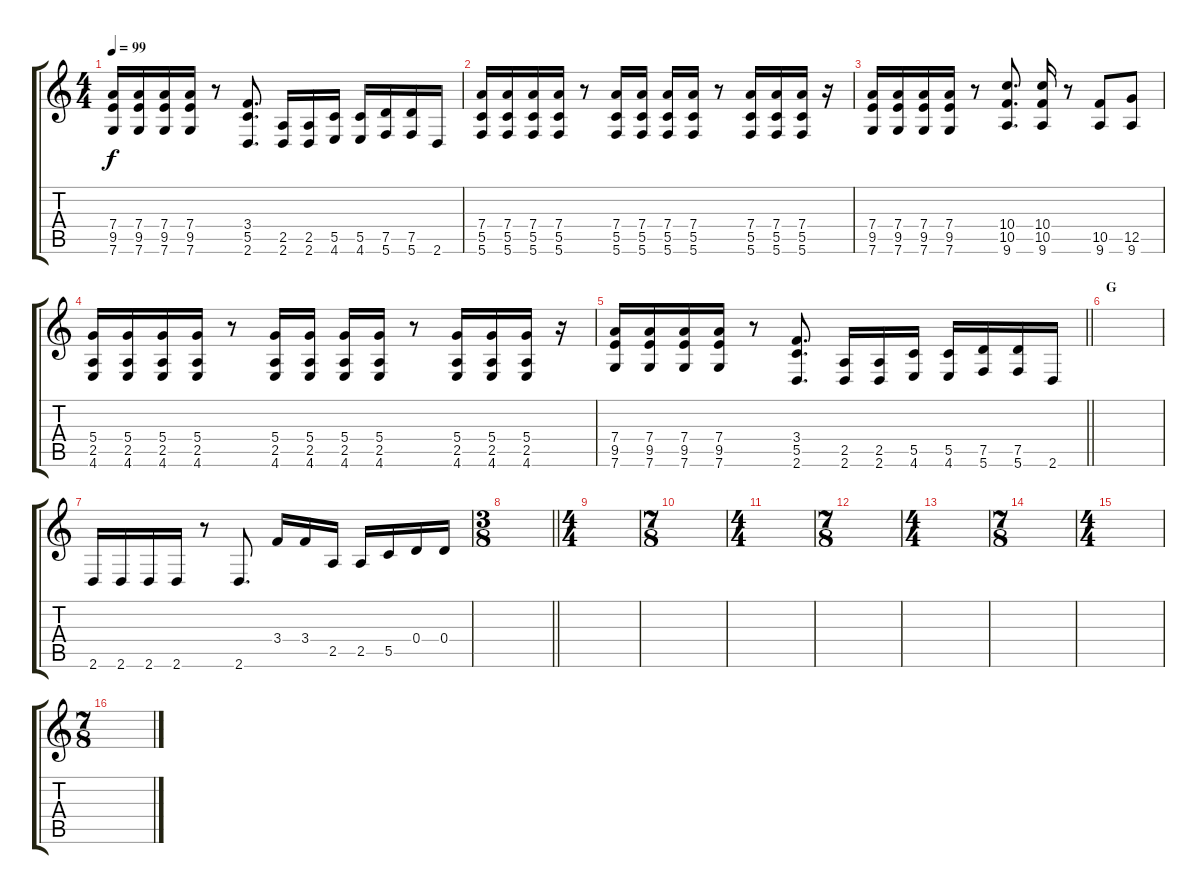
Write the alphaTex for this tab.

\track "" {instrument overdrivenguitar}
\staff {score tabs}
\tuning (G4 E4 A3 D3 G2 C2) {hide}
\ts (4 4)
\tempo 99
\clef g2
\ks c
(7.4 9.5 7.6).16{dy f} (7.4 9.5 7.6).16 (7.4 9.5 7.6).16 (7.4 9.5 7.6).16 r.8 (3.4 5.5 2.6).8{d} (2.5 2.6).16 (2.5 2.6).16 (5.5 4.6).16 (5.5 4.6).16 (7.5 5.6).16 (7.5 5.6).16 2.6.16 |
(7.4 5.5 5.6).16 (7.4 5.5 5.6).16 (7.4 5.5 5.6).16 (7.4 5.5 5.6).16 r.8 (7.4 5.5 5.6).16 (7.4 5.5 5.6).16 (7.4 5.5 5.6).16 (7.4 5.5 5.6).16 r.8 (7.4 5.5 5.6).16 (7.4 5.5 5.6).16 (7.4 5.5 5.6).16 r.16 |
(7.4 9.5 7.6).16 (7.4 9.5 7.6).16 (7.4 9.5 7.6).16 (7.4 9.5 7.6).16 r.8 (10.4 10.5 9.6).8{d} (10.4 10.5 9.6).16 r.8 (10.5 9.6).8 (12.5 9.6).8 |
(5.4 2.5 4.6).16 (5.4 2.5 4.6).16 (5.4 2.5 4.6).16 (5.4 2.5 4.6).16 r.8 (5.4 2.5 4.6).16 (5.4 2.5 4.6).16 (5.4 2.5 4.6).16 (5.4 2.5 4.6).16 r.8 (5.4 2.5 4.6).16 (5.4 2.5 4.6).16 (5.4 2.5 4.6).16 r.16 |
\barLineRight lightlight
(7.4 9.5 7.6).16 (7.4 9.5 7.6).16 (7.4 9.5 7.6).16 (7.4 9.5 7.6).16 r.8 (3.4 5.5 2.6).8{d} (2.5 2.6).16 (2.5 2.6).16 (5.5 4.6).16 (5.5 4.6).16 (7.5 5.6).16 (7.5 5.6).16 2.6.16 |
\section ("" "G")
|
2.6.16 2.6.16 2.6.16 2.6.16 r.8 2.6.8{d} 3.4.16 3.4.16 2.5.16 2.5.16 5.5.16 0.4.16 0.4.16 |
\ts (3 8)
\barLineRight lightlight
|
\ts (4 4)
|
\ts (7 8)
|
\ts (4 4)
|
\ts (7 8)
|
\ts (4 4)
|
\ts (7 8)
|
\ts (4 4)
|
\ts (7 8)
